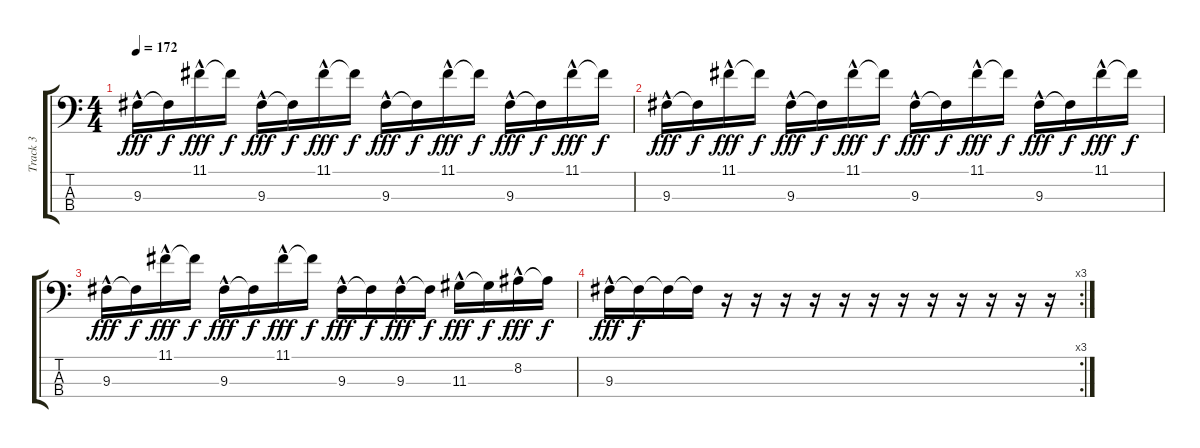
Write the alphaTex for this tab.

\track ("Track 3" "Track 3") {instrument electricbassfinger}
\staff {score tabs}
\tuning (G2 D2 A1 E1) {hide}
\ts (4 4)
\tempo 172
\clef f4
\ks c
9.3{hac}.16{dy fff} 9.3{t}.16{dy f} 11.1{hac}.16{dy fff} 11.1{t}.16{dy f} 9.3{hac}.16{dy fff} 9.3{t}.16{dy f} 11.1{hac}.16{dy fff} 11.1{t}.16{dy f} 9.3{hac}.16{dy fff} 9.3{t}.16{dy f} 11.1{hac}.16{dy fff} 11.1{t}.16{dy f} 9.3{hac}.16{dy fff} 9.3{t}.16{dy f} 11.1{hac}.16{dy fff} 11.1{t}.16{dy f} |
9.3{hac}.16{dy fff} 9.3{t}.16{dy f} 11.1{hac}.16{dy fff} 11.1{t}.16{dy f} 9.3{hac}.16{dy fff} 9.3{t}.16{dy f} 11.1{hac}.16{dy fff} 11.1{t}.16{dy f} 9.3{hac}.16{dy fff} 9.3{t}.16{dy f} 11.1{hac}.16{dy fff} 11.1{t}.16{dy f} 9.3{hac}.16{dy fff} 9.3{t}.16{dy f} 11.1{hac}.16{dy fff} 11.1{t}.16{dy f} |
9.3{hac}.16{dy fff} 9.3{t}.16{dy f} 11.1{hac}.16{dy fff} 11.1{t}.16{dy f} 9.3{hac}.16{dy fff} 9.3{t}.16{dy f} 11.1{hac}.16{dy fff} 11.1{t}.16{dy f} 9.3{hac}.16{dy fff} 9.3{t}.16{dy f} 9.3{hac}.16{dy fff} 9.3{t}.16{dy f} 11.3{hac}.16{dy fff} 11.3{t}.16{dy f} 8.2{hac}.16{dy fff} 8.2{t}.16{dy f} |
\rc 3
9.3{hac}.16{dy fff} 9.3{t}.16{dy f} 9.3{t}.16 9.3{t}.16 r.16 r.16 r.16 r.16 r.16 r.16 r.16 r.16 r.16 r.16 r.16 r.16
